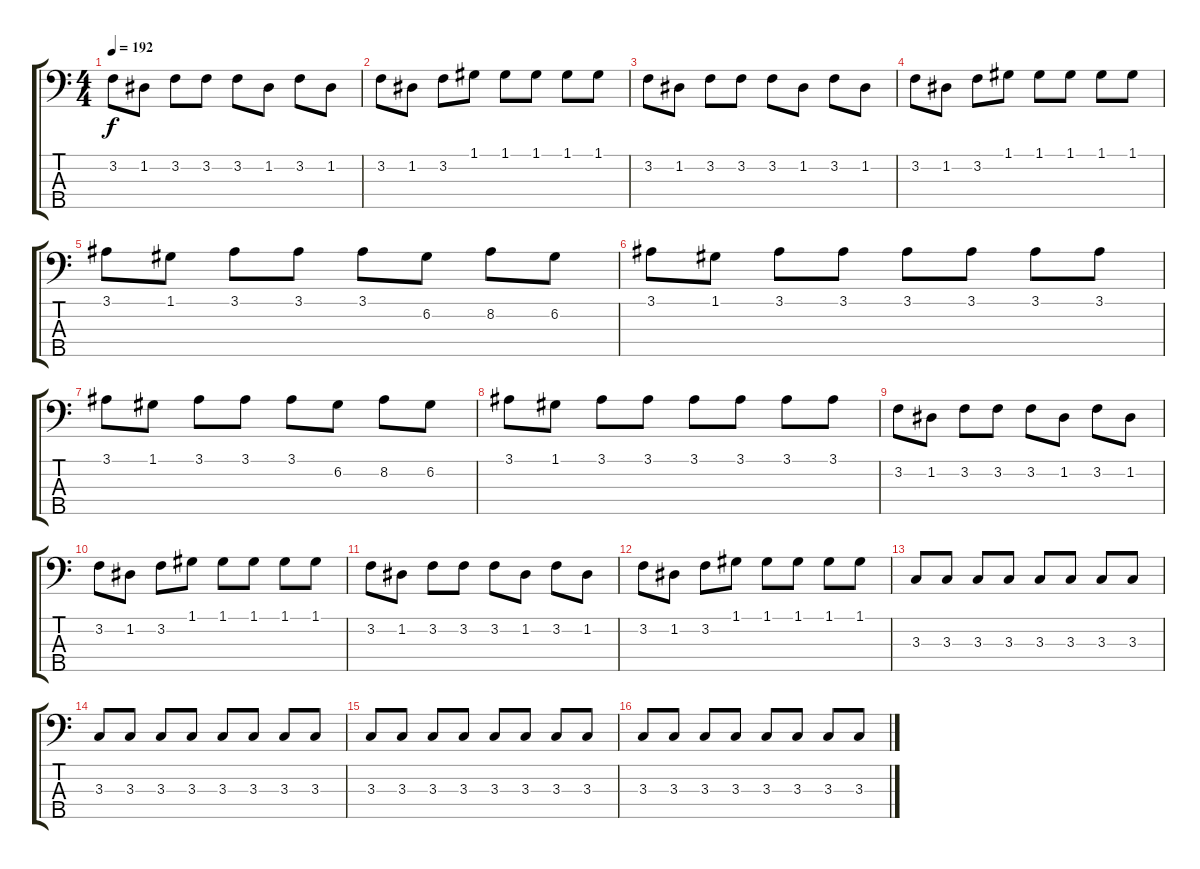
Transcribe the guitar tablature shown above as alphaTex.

\track "" {instrument electricbassfinger}
\staff {score tabs}
\tuning (G2 D2 A1 E1 B0) {hide}
\ts (4 4)
\tempo 192
\clef f4
\ks c
3.2.8{dy f} 1.2.8 3.2.8 3.2.8 3.2.8 1.2.8 3.2.8 1.2.8 |
3.2.8 1.2.8 3.2.8 1.1.8 1.1.8 1.1.8 1.1.8 1.1.8 |
3.2.8 1.2.8 3.2.8 3.2.8 3.2.8 1.2.8 3.2.8 1.2.8 |
3.2.8 1.2.8 3.2.8 1.1.8 1.1.8 1.1.8 1.1.8 1.1.8 |
3.1.8 1.1.8 3.1.8 3.1.8 3.1.8 6.2.8 8.2.8 6.2.8 |
3.1.8 1.1.8 3.1.8 3.1.8 3.1.8 3.1.8 3.1.8 3.1.8 |
3.1.8 1.1.8 3.1.8 3.1.8 3.1.8 6.2.8 8.2.8 6.2.8 |
3.1.8 1.1.8 3.1.8 3.1.8 3.1.8 3.1.8 3.1.8 3.1.8 |
3.2.8 1.2.8 3.2.8 3.2.8 3.2.8 1.2.8 3.2.8 1.2.8 |
3.2.8 1.2.8 3.2.8 1.1.8 1.1.8 1.1.8 1.1.8 1.1.8 |
3.2.8 1.2.8 3.2.8 3.2.8 3.2.8 1.2.8 3.2.8 1.2.8 |
3.2.8 1.2.8 3.2.8 1.1.8 1.1.8 1.1.8 1.1.8 1.1.8 |
3.3.8 3.3.8 3.3.8 3.3.8 3.3.8 3.3.8 3.3.8 3.3.8 |
3.3.8 3.3.8 3.3.8 3.3.8 3.3.8 3.3.8 3.3.8 3.3.8 |
3.3.8 3.3.8 3.3.8 3.3.8 3.3.8 3.3.8 3.3.8 3.3.8 |
3.3.8 3.3.8 3.3.8 3.3.8 3.3.8 3.3.8 3.3.8 3.3.8
